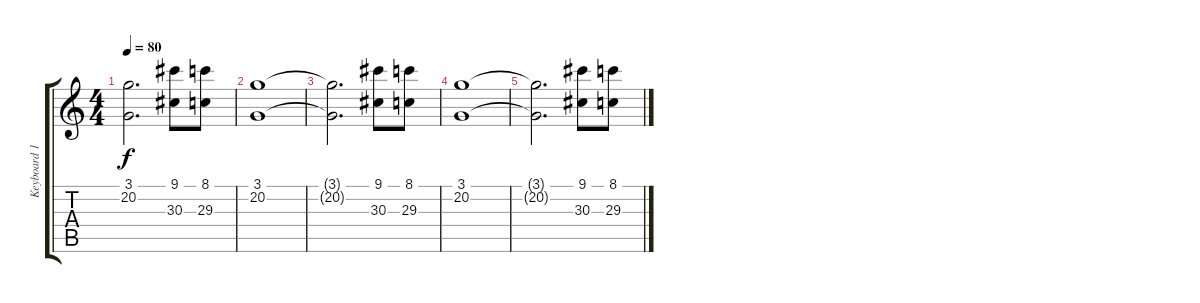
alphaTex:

\track ("Keyboard 1" "Keyboard 1") {instrument stringensemble1}
\staff {score tabs}
\tuning (E4 B3 G3 D3 A2 E2) {hide}
\ts (4 4)
\tempo 80
\clef g2
\ks c
(3.1{t} 20.2{t}).2{d dy f} (9.1 30.3).8 (8.1 29.3).8 |
(3.1 20.2).1 |
(3.1{t} 20.2{t}).2{d} (9.1 30.3).8 (8.1 29.3).8 |
(3.1 20.2).1 |
(3.1{t} 20.2{t}).2{d} (9.1 30.3).8 (8.1 29.3).8
